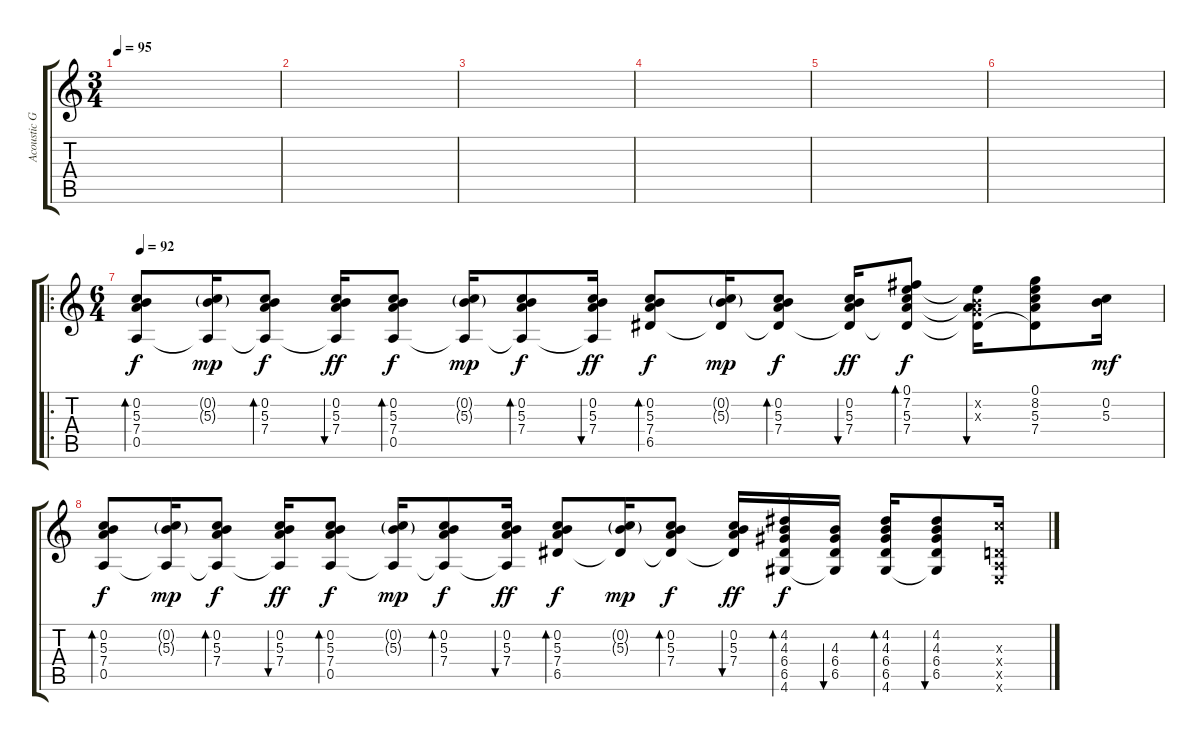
\track ("Acoustic Guitar" "Acoustic G") {instrument acousticguitarsteel}
\staff {score tabs}
\tuning (E4 B3 G3 D3 A2 E2) {hide}
\ts (3 4)
\tempo 95
\clef g2
\ks c
|
|
|
|
|
|
\ro
\ts (6 4)
\tempo 92
(0.2 5.3 7.4 0.5).8{bd 60 dy f volume 14 instrument acousticguitarsteel} (0.2{g} 5.3{g} 0.5{t}).16{dy mp} (0.2 5.3 7.4 0.5{t}).8{bd 60 dy f} (0.2 5.3 7.4 0.5{t}).16{bu 60 dy ff} (0.2 5.3 7.4 0.5).8{bd 60 dy f} (0.2{g} 5.3{g} 0.5{t}).16{dy mp} (0.2 5.3 7.4 0.5{t}).8{bd 60 dy f} (0.2 5.3 7.4 0.5{t}).16{bu 60 dy ff} (0.2 5.3 7.4 6.5).8{bd 60 dy f} (0.2{g} 5.3{g} 6.5{t}).16{dy mp} (0.2 5.3 7.4 6.5{t}).8{bd 60 dy f} (0.2 5.3 7.4 6.5{t}).16{bu 60 dy ff} (0.1 7.2 5.3 7.4 6.5{t}).8{bd 60 dy f} (0.1{t} 0.2{x} 0.3{x} 7.4{t} 6.5{t}).16{bu 60} (0.1 8.2 5.3 7.4 6.5{t}).8 (0.2 5.3).16{dy mf} |
(0.2 5.3 7.4 0.5).8{bd 60 dy f volume 14} (0.2{g} 5.3{g} 0.5{t}).16{dy mp} (0.2 5.3 7.4 0.5{t}).8{bd 60 dy f} (0.2 5.3 7.4 0.5{t}).16{bu 60 dy ff} (0.2 5.3 7.4 0.5).8{bd 60 dy f} (0.2{g} 5.3{g} 0.5{t}).16{dy mp} (0.2 5.3 7.4 0.5{t}).8{bd 60 dy f} (0.2 5.3 7.4 0.5{t}).16{bu 60 dy ff} (0.2 5.3 7.4 6.5).8{bd 60 dy f} (0.2{g} 5.3{g} 6.5{t}).16{dy mp} (0.2 5.3 7.4 6.5{t}).8{bd 60 dy f} (0.2 5.3 7.4 6.5{t}).16{bu 60 dy ff} (4.2 4.3 6.4 6.5 4.6).16{bd 60 dy f} (4.3 6.4 6.5 4.6{t}).16{bu 60} (4.2 4.3 6.4 6.5 4.6).16{bd 60} (4.2 4.3 6.4 6.5 4.6{t}).8{bu 60} (5.3{x} 0.4{x} 0.5{x} 0.6{x}).16
